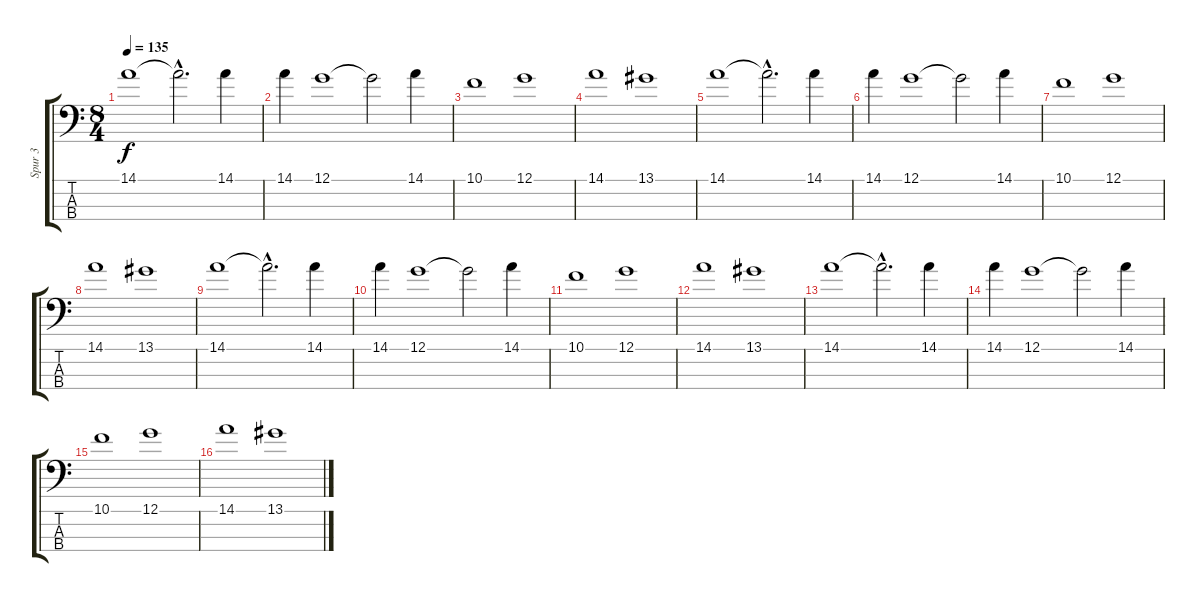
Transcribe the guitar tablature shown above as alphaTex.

\track ("Spur 3" "Spur 3") {instrument electricbassfinger}
\staff {score tabs}
\tuning (G2 D2 A1 E1) {hide}
\ts (8 4)
\tempo 135
\clef f4
\ks c
14.1.1{dy f} 14.1{hac t}.2{d} 14.1.4 |
14.1.4 12.1.1 12.1{t}.2 14.1.4 |
10.1.1 12.1.1 |
14.1.1 13.1.1 |
14.1.1 14.1{hac t}.2{d} 14.1.4 |
14.1.4 12.1.1 12.1{t}.2 14.1.4 |
10.1.1 12.1.1 |
14.1.1 13.1.1 |
14.1.1 14.1{hac t}.2{d} 14.1.4 |
14.1.4 12.1.1 12.1{t}.2 14.1.4 |
10.1.1 12.1.1 |
14.1.1 13.1.1 |
14.1.1 14.1{hac t}.2{d} 14.1.4 |
14.1.4 12.1.1 12.1{t}.2 14.1.4 |
10.1.1 12.1.1 |
14.1.1 13.1.1
